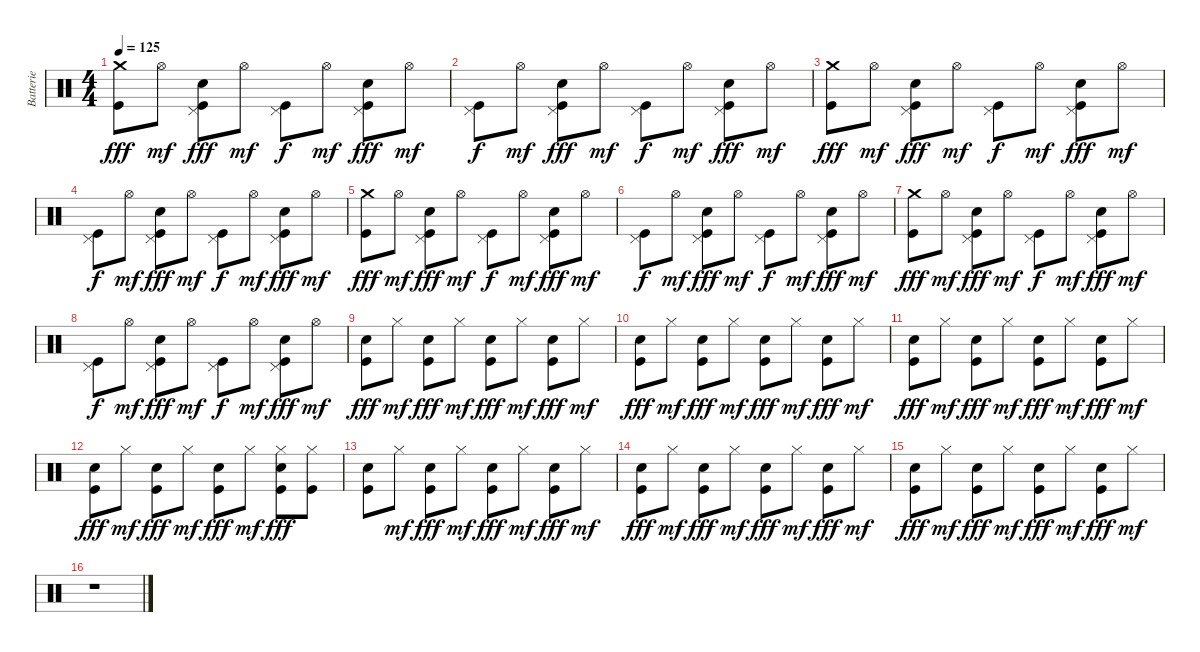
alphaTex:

\track ("Batterie" "Batterie") {instrument percussion}
\staff {score}
\articulation defaults
\ts (4 4)
\tempo 125
\clef neutral
\ks c
("Kick (hit)" "Crash medium (hit)").8{dy fff} "Hi-Hat (open)".8{dy mf} ("Kick (hit)" "Pedal Hi-Hat (hit)" "Electric Snare (hit)").8{dy fff} "Hi-Hat (open)".8{dy mf} ("Kick (hit)" "Pedal Hi-Hat (hit)").8{dy f} "Hi-Hat (open)".8{dy mf} ("Kick (hit)" "Pedal Hi-Hat (hit)" "Electric Snare (hit)").8{dy fff} "Hi-Hat (open)".8{dy mf} |
("Kick (hit)" "Pedal Hi-Hat (hit)").8{dy f} "Hi-Hat (open)".8{dy mf} ("Kick (hit)" "Pedal Hi-Hat (hit)" "Electric Snare (hit)").8{dy fff} "Hi-Hat (open)".8{dy mf} ("Kick (hit)" "Pedal Hi-Hat (hit)").8{dy f} "Hi-Hat (open)".8{dy mf} ("Kick (hit)" "Pedal Hi-Hat (hit)" "Electric Snare (hit)").8{dy fff} "Hi-Hat (open)".8{dy mf} |
("Kick (hit)" "Crash medium (hit)").8{dy fff} "Hi-Hat (open)".8{dy mf} ("Kick (hit)" "Pedal Hi-Hat (hit)" "Electric Snare (hit)").8{dy fff} "Hi-Hat (open)".8{dy mf} ("Kick (hit)" "Pedal Hi-Hat (hit)").8{dy f} "Hi-Hat (open)".8{dy mf} ("Kick (hit)" "Pedal Hi-Hat (hit)" "Electric Snare (hit)").8{dy fff} "Hi-Hat (open)".8{dy mf} |
("Kick (hit)" "Pedal Hi-Hat (hit)").8{dy f} "Hi-Hat (open)".8{dy mf} ("Kick (hit)" "Pedal Hi-Hat (hit)" "Electric Snare (hit)").8{dy fff} "Hi-Hat (open)".8{dy mf} ("Kick (hit)" "Pedal Hi-Hat (hit)").8{dy f} "Hi-Hat (open)".8{dy mf} ("Kick (hit)" "Pedal Hi-Hat (hit)" "Electric Snare (hit)").8{dy fff} "Hi-Hat (open)".8{dy mf} |
("Kick (hit)" "Crash medium (hit)").8{dy fff} "Hi-Hat (open)".8{dy mf} ("Kick (hit)" "Pedal Hi-Hat (hit)" "Electric Snare (hit)").8{dy fff} "Hi-Hat (open)".8{dy mf} ("Kick (hit)" "Pedal Hi-Hat (hit)").8{dy f} "Hi-Hat (open)".8{dy mf} ("Kick (hit)" "Pedal Hi-Hat (hit)" "Electric Snare (hit)").8{dy fff} "Hi-Hat (open)".8{dy mf} |
("Kick (hit)" "Pedal Hi-Hat (hit)").8{dy f} "Hi-Hat (open)".8{dy mf} ("Kick (hit)" "Pedal Hi-Hat (hit)" "Electric Snare (hit)").8{dy fff} "Hi-Hat (open)".8{dy mf} ("Kick (hit)" "Pedal Hi-Hat (hit)").8{dy f} "Hi-Hat (open)".8{dy mf} ("Kick (hit)" "Pedal Hi-Hat (hit)" "Electric Snare (hit)").8{dy fff} "Hi-Hat (open)".8{dy mf} |
("Kick (hit)" "Crash medium (hit)").8{dy fff} "Hi-Hat (open)".8{dy mf} ("Kick (hit)" "Pedal Hi-Hat (hit)" "Electric Snare (hit)").8{dy fff} "Hi-Hat (open)".8{dy mf} ("Kick (hit)" "Pedal Hi-Hat (hit)").8{dy f} "Hi-Hat (open)".8{dy mf} ("Kick (hit)" "Pedal Hi-Hat (hit)" "Electric Snare (hit)").8{dy fff} "Hi-Hat (open)".8{dy mf} |
("Kick (hit)" "Pedal Hi-Hat (hit)").8{dy f} "Hi-Hat (open)".8{dy mf} ("Kick (hit)" "Pedal Hi-Hat (hit)" "Electric Snare (hit)").8{dy fff} "Hi-Hat (open)".8{dy mf} ("Kick (hit)" "Pedal Hi-Hat (hit)").8{dy f} "Hi-Hat (open)".8{dy mf} ("Kick (hit)" "Pedal Hi-Hat (hit)" "Electric Snare (hit)").8{dy fff} "Hi-Hat (open)".8{dy mf} |
("Electric Snare (hit)" "Kick (hit)").8{dy fff} "Hi-Hat (closed)".8{dy mf} ("Electric Snare (hit)" "Kick (hit)").8{dy fff} "Hi-Hat (closed)".8{dy mf} ("Electric Snare (hit)" "Kick (hit)").8{dy fff} "Hi-Hat (closed)".8{dy mf} ("Electric Snare (hit)" "Kick (hit)").8{dy fff} "Hi-Hat (closed)".8{dy mf} |
("Electric Snare (hit)" "Kick (hit)").8{dy fff} "Hi-Hat (closed)".8{dy mf} ("Electric Snare (hit)" "Kick (hit)").8{dy fff} "Hi-Hat (closed)".8{dy mf} ("Electric Snare (hit)" "Kick (hit)").8{dy fff} "Hi-Hat (closed)".8{dy mf} ("Electric Snare (hit)" "Kick (hit)").8{dy fff} "Hi-Hat (closed)".8{dy mf} |
("Electric Snare (hit)" "Kick (hit)").8{dy fff} "Hi-Hat (closed)".8{dy mf} ("Electric Snare (hit)" "Kick (hit)").8{dy fff} "Hi-Hat (closed)".8{dy mf} ("Electric Snare (hit)" "Kick (hit)").8{dy fff} "Hi-Hat (closed)".8{dy mf} ("Electric Snare (hit)" "Kick (hit)").8{dy fff} "Hi-Hat (closed)".8{dy mf} |
("Electric Snare (hit)" "Kick (hit)").8{dy fff} "Hi-Hat (closed)".8{dy mf} ("Electric Snare (hit)" "Kick (hit)").8{dy fff} "Hi-Hat (closed)".8{dy mf} ("Electric Snare (hit)" "Kick (hit)").8{dy fff} "Hi-Hat (closed)".8{dy mf} ("Electric Snare (hit)" "Hi-Hat (closed)" "Kick (hit)").8{dy fff} ("Hi-Hat (closed)" "Kick (hit)").8 |
("Kick (hit)" "Electric Snare (hit)").8 "Hi-Hat (closed)".8{dy mf} ("Kick (hit)" "Electric Snare (hit)").8{dy fff} "Hi-Hat (closed)".8{dy mf} ("Kick (hit)" "Electric Snare (hit)").8{dy fff} "Hi-Hat (closed)".8{dy mf} ("Electric Snare (hit)" "Kick (hit)").8{dy fff} "Hi-Hat (closed)".8{dy mf} |
("Electric Snare (hit)" "Kick (hit)").8{dy fff} "Hi-Hat (closed)".8{dy mf} ("Electric Snare (hit)" "Kick (hit)").8{dy fff} "Hi-Hat (closed)".8{dy mf} ("Electric Snare (hit)" "Kick (hit)").8{dy fff} "Hi-Hat (closed)".8{dy mf} ("Electric Snare (hit)" "Kick (hit)").8{dy fff} "Hi-Hat (closed)".8{dy mf} |
("Electric Snare (hit)" "Kick (hit)").8{dy fff} "Hi-Hat (closed)".8{dy mf} ("Electric Snare (hit)" "Kick (hit)").8{dy fff} "Hi-Hat (closed)".8{dy mf} ("Electric Snare (hit)" "Kick (hit)").8{dy fff} "Hi-Hat (closed)".8{dy mf} ("Electric Snare (hit)" "Kick (hit)").8{dy fff} "Hi-Hat (closed)".8{dy mf} |
r.1
